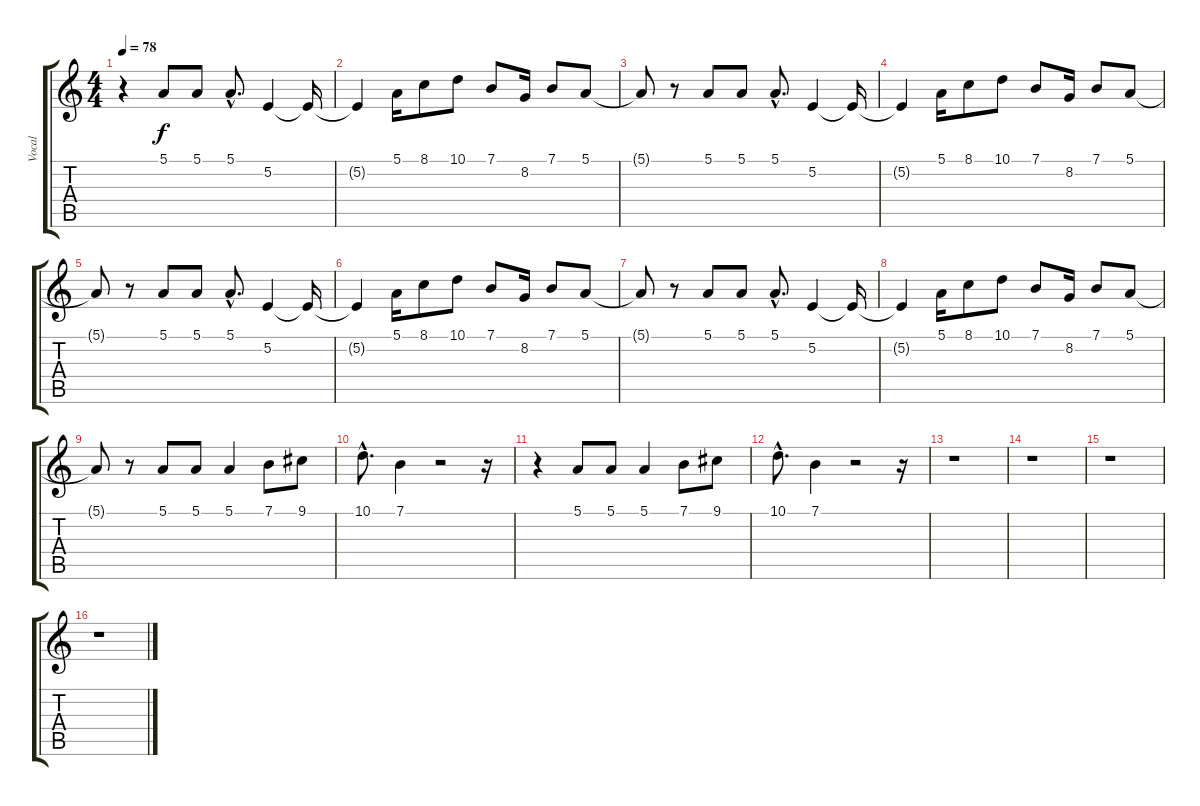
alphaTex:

\track ("Vocal" "Vocal") {instrument fx4atmosphere}
\staff {score tabs}
\tuning (E4 B3 G3 D3 A2 E2) {hide}
\ts (4 4)
\tempo 78
\clef g2
\ks c
r.4{dy f} 5.1.8 5.1.8 5.1{hac}.8{d} 5.2.4 5.2{t}.16 |
5.2{t}.4 5.1.16 8.1.8 10.1.8 7.1.8 8.2.16 7.1.8 5.1.8 |
5.1{t}.8 r.8 5.1.8 5.1.8 5.1{hac}.8{d} 5.2.4 5.2{t}.16 |
5.2{t}.4 5.1.16 8.1.8 10.1.8 7.1.8 8.2.16 7.1.8 5.1.8 |
5.1{t}.8 r.8 5.1.8 5.1.8 5.1{hac}.8{d} 5.2.4 5.2{t}.16 |
5.2{t}.4 5.1.16 8.1.8 10.1.8 7.1.8 8.2.16 7.1.8 5.1.8 |
5.1{t}.8 r.8 5.1.8 5.1.8 5.1{hac}.8{d} 5.2.4 5.2{t}.16 |
5.2{t}.4 5.1.16 8.1.8 10.1.8 7.1.8 8.2.16 7.1.8 5.1.8 |
5.1{t}.8 r.8 5.1.8 5.1.8 5.1.4 7.1.8 9.1.8 |
10.1{hac}.8{d} 7.1.4 r.2 r.16 |
r.4 5.1.8 5.1.8 5.1.4 7.1.8 9.1.8 |
10.1{hac}.8{d} 7.1.4 r.2 r.16 |
r.1 |
r.1 |
r.1 |
r.1
